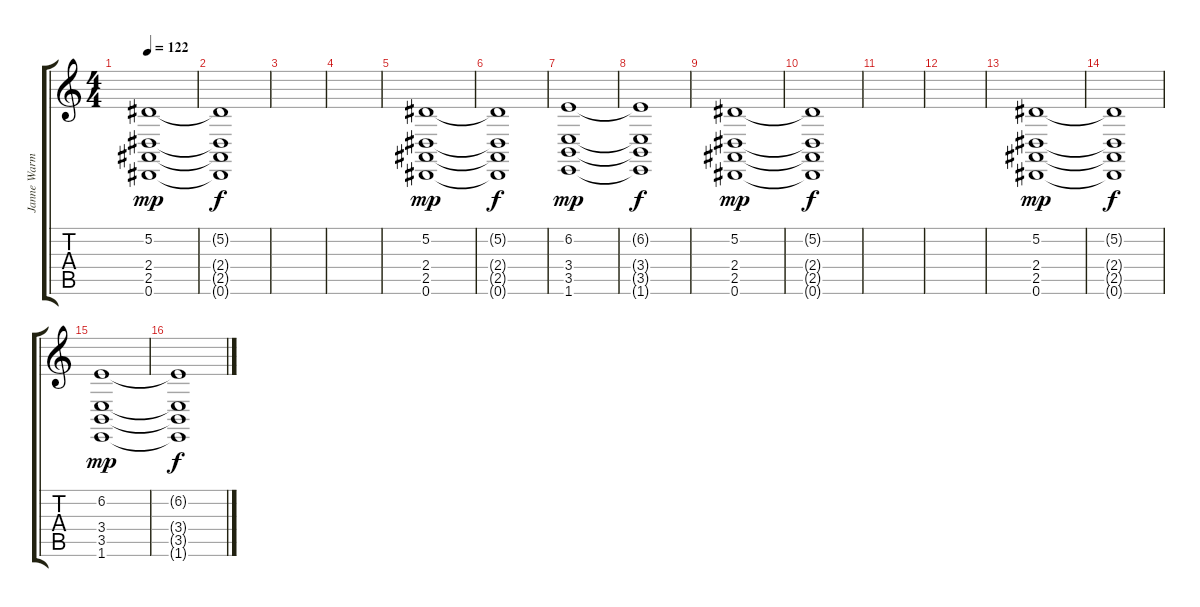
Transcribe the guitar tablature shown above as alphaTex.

\track ("Janne Warman" "Janne Warm") {instrument stringensemble2}
\staff {score tabs}
\tuning (Eb4 Bb3 Gb3 Db3 Ab2 Eb2) {hide}
\ts (4 4)
\tempo 122
\clef g2
\ks c
(5.2 2.4 2.5 0.6).1{dy mp} |
(5.2{t} 2.4{t} 2.5{t} 0.6{t}).1{dy f} |
|
|
(5.2 2.4 2.5 0.6).1{dy mp} |
(5.2{t} 2.4{t} 2.5{t} 0.6{t}).1{dy f} |
(6.2 3.4 3.5 1.6).1{dy mp} |
(6.2{t} 3.4{t} 3.5{t} 1.6{t}).1{dy f} |
(5.2 2.4 2.5 0.6).1{dy mp} |
(5.2{t} 2.4{t} 2.5{t} 0.6{t}).1{dy f} |
|
|
(5.2 2.4 2.5 0.6).1{dy mp} |
(5.2{t} 2.4{t} 2.5{t} 0.6{t}).1{dy f} |
(6.2 3.4 3.5 1.6).1{dy mp} |
(6.2{t} 3.4{t} 3.5{t} 1.6{t}).1{dy f}
